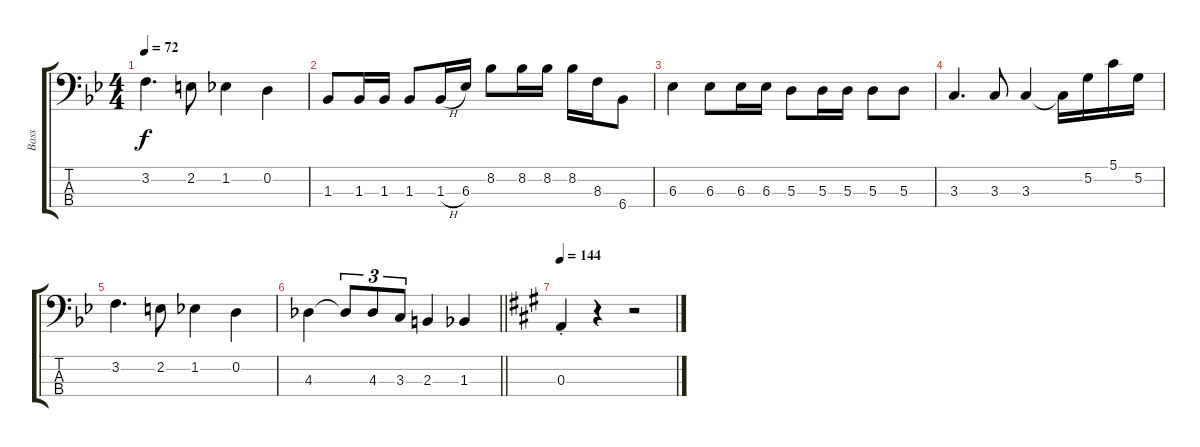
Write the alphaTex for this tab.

\track ("Bass" "Bass") {instrument electricbassfinger}
\staff {score tabs}
\tuning (G2 D2 A1 E1) {hide}
\ts (4 4)
\tempo 72
\clef f4
\ks bb
3.2.4{d dy f} 2.2.8 1.2.4 0.2.4 |
1.3.8 1.3.16 1.3.16 1.3.8 1.3{h}.16 6.3.16 8.2.8 8.2.16 8.2.16 8.2.16 8.3.16 6.4.8 |
6.3.4 6.3.8 6.3.16 6.3.16 5.3.8 5.3.16 5.3.16 5.3.8 5.3.8 |
3.3.4{d} 3.3.8 3.3.4 3.3{t}.16 5.2.16 5.1.16 5.2.16 |
3.2.4{d} 2.2.8 1.2.4 0.2.4 |
\barLineRight lightlight
4.3.4 4.3{t}.8{tu (3 2)} 4.3.8{tu (3 2)} 3.3.8{tu (3 2)} 2.3.4 1.3.4 |
\tempo 144
\ks a
0.3{st}.4 r.4 r.2
